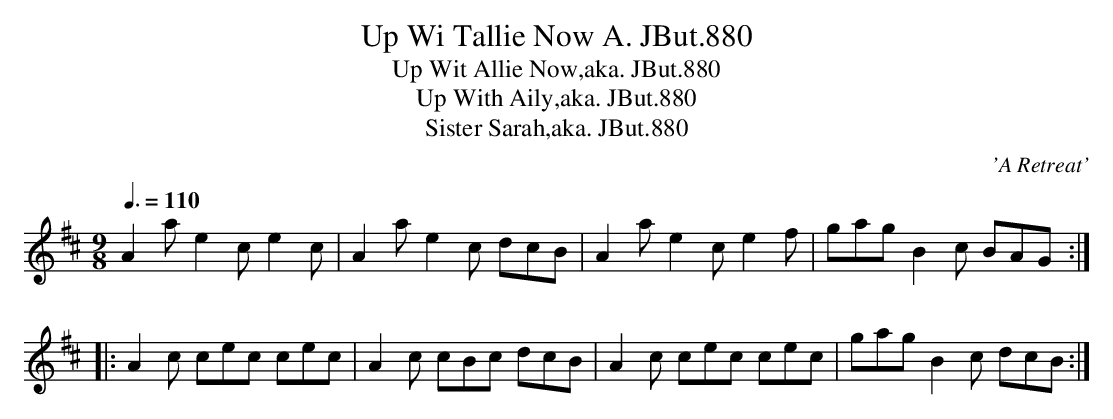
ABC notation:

X:1
T:Up Wi Tallie Now A. JBut.880
T:Up Wit Allie Now,aka. JBut.880
T:Up With Aily,aka. JBut.880
T:Sister Sarah,aka. JBut.880
C:'A Retreat'
Q:3/8=110
M:9/8
L:1/8
K:D
A2 a e2c e2 c|A2 a e2 c dcB|A2 ae2 c e2 f|gag B2 c BAG:|
|:A2 c cec cec|A2 c cBc dcB|A2 c cec cec|gag B2 c dcB:|
